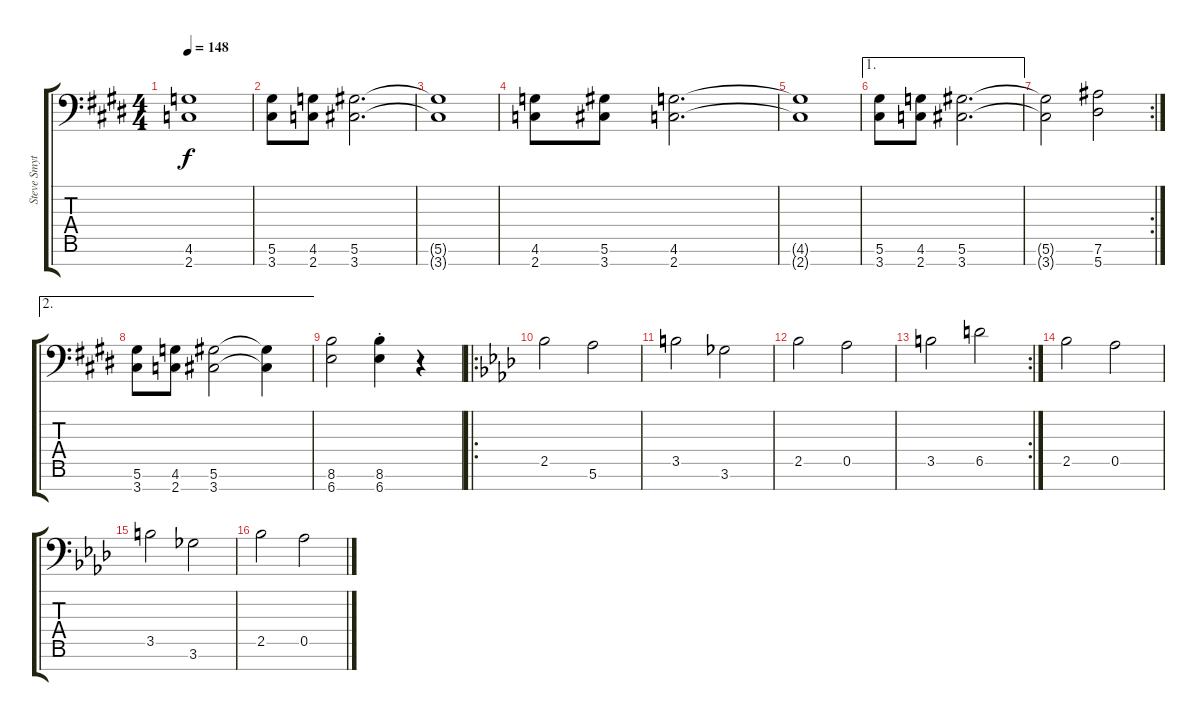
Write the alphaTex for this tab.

\track ("Steve Smyth" "Steve Smyt") {instrument distortionguitar}
\staff {score tabs}
\tuning (Eb4 Bb3 Gb3 Db3 Ab2 Eb2 Bb1) {hide}
\ts (4 4)
\tempo 148
\clef f4
\ks e
(4.6{t} 2.7{t}).1{dy f} |
(5.6 3.7).8 (4.6 2.7).8 (5.6 3.7).2{d} |
(5.6{t} 3.7{t}).1 |
(4.6 2.7).8 (5.6 3.7).8 (4.6 2.7).2{d} |
(4.6{t} 2.7{t}).1 |
\ae 1
(5.6 3.7).8 (4.6 2.7).8 (5.6 3.7).2{d} |
\rc 2
(5.6{t} 3.7{t}).2 (7.6 5.7).2 |
\ae 2
(5.6 3.7).8 (4.6 2.7).8 (5.6 3.7).2 (5.6{t} 3.7{t}).4 |
(8.6 6.7).2 (8.6{st} 6.7{st}).4 r.4 |
\ro
\ks ab
2.5.2 5.6.2 |
3.5.2 3.6.2 |
2.5.2 0.5.2 |
\rc 2
3.5.2 6.5.2 |
2.5.2 0.5.2 |
3.5.2 3.6.2 |
2.5.2 0.5.2
